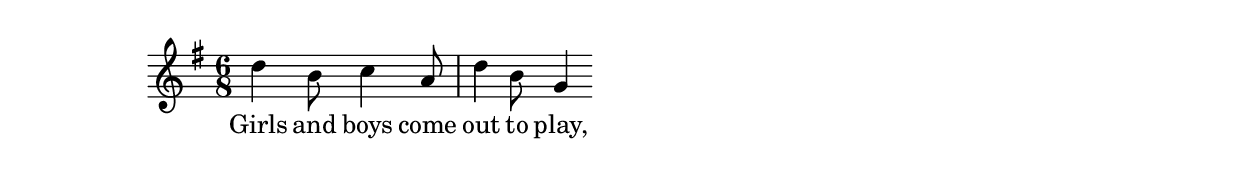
% Lily was here -- automatically converted by ../../../scripts/midi2ly.py from out/initial-key.midi
\version "2.16.0"

\layout {
  \context {
    \Voice
    \remove "Note_heads_engraver"
    \consists "Completion_heads_engraver"
    \remove "Rest_engraver"
    \consists "Completion_rest_engraver"
  }
}
\midi {
  \context {
    \Score
    midiChannelMapping = #'instrument
  }
}

% included from ./out/initial-key.header
\header {
texidoc="Lyrics are preserved"
options=""
}
% end

\score {
  <<
    \relative c'' {
      \key g \major
      \time 6/8
      d4 b8 c4 a8 | d4 b8 g4
    }
    \addlyrics {
      Girls and boys come | out to play,
    }
  >>
  \layout {}
  \midi {}
}
